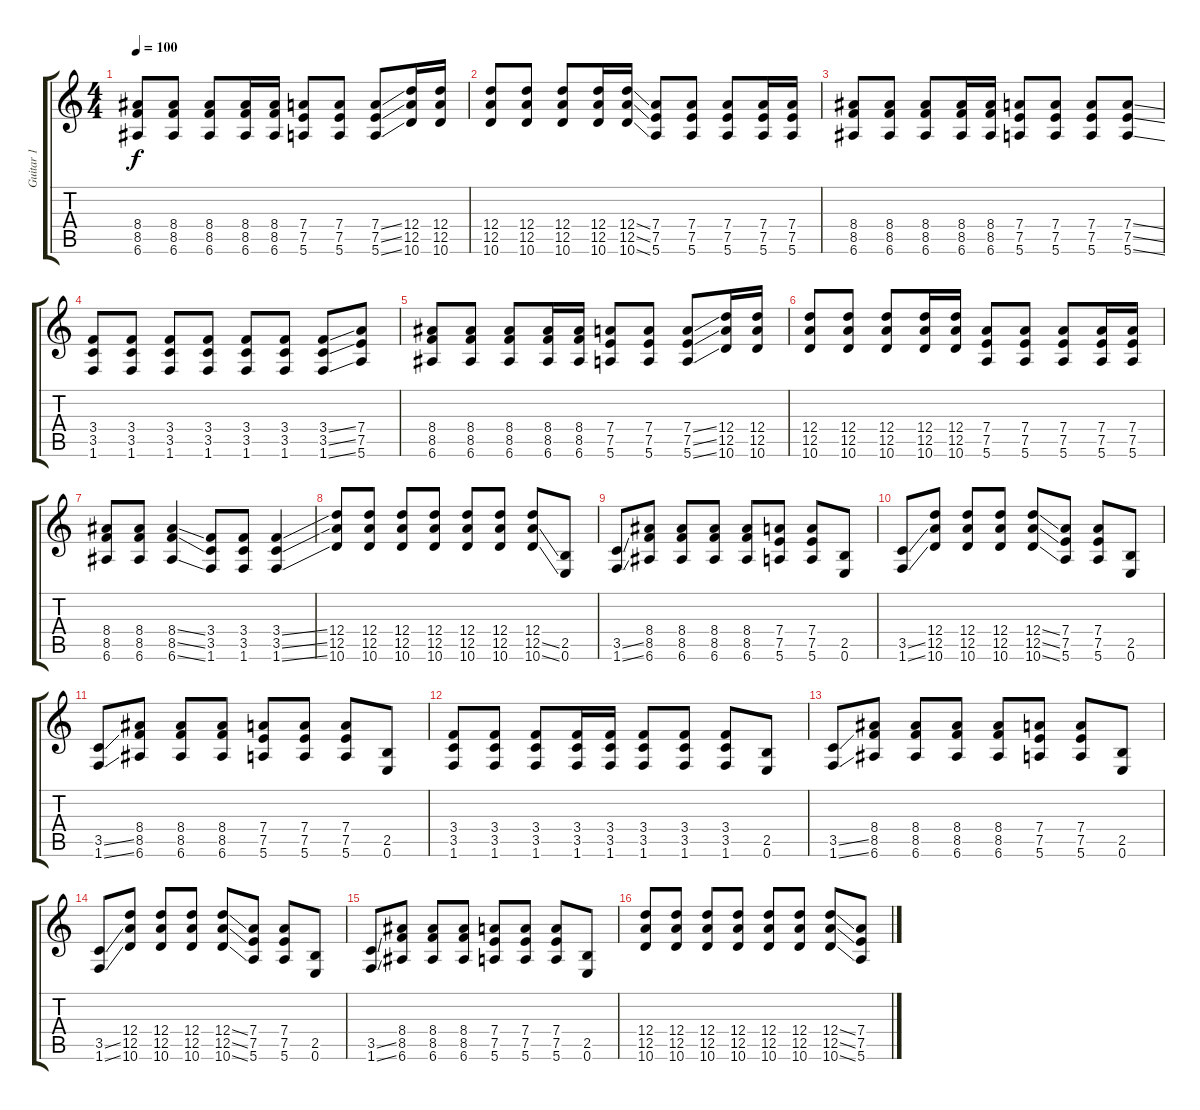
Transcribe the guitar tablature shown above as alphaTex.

\track ("Guitar 1" "Guitar 1") {instrument overdrivenguitar}
\staff {score tabs}
\tuning (E4 B3 G3 D3 A2 E2) {hide}
\ts (4 4)
\tempo 100
\clef g2
\ks c
(8.4 8.5 6.6).8{dy f} (8.4 8.5 6.6).8 (8.4 8.5 6.6).8 (8.4 8.5 6.6).16 (8.4 8.5 6.6).16 (7.4 7.5 5.6).8 (7.4 7.5 5.6).8 (7.4{ss} 7.5{ss} 5.6{ss}).8 (12.4 12.5 10.6).16 (12.4 12.5 10.6).16 |
(12.4 12.5 10.6).8 (12.4 12.5 10.6).8 (12.4 12.5 10.6).8 (12.4 12.5 10.6).16 (12.4{ss} 12.5{ss} 10.6{ss}).16 (7.4 7.5 5.6).8 (7.4 7.5 5.6).8 (7.4 7.5 5.6).8 (7.4 7.5 5.6).16 (7.4 7.5 5.6).16 |
(8.4 8.5 6.6).8 (8.4 8.5 6.6).8 (8.4 8.5 6.6).8 (8.4 8.5 6.6).16 (8.4 8.5 6.6).16 (7.4 7.5 5.6).8 (7.4 7.5 5.6).8 (7.4 7.5 5.6).8 (7.4{ss} 7.5{ss} 5.6{ss}).8 |
(3.4 3.5 1.6).8 (3.4 3.5 1.6).8 (3.4 3.5 1.6).8 (3.4 3.5 1.6).8 (3.4 3.5 1.6).8 (3.4 3.5 1.6).8 (3.4{ss} 3.5{ss} 1.6{ss}).8 (7.4 7.5 5.6).8 |
(8.4 8.5 6.6).8 (8.4 8.5 6.6).8 (8.4 8.5 6.6).8 (8.4 8.5 6.6).16 (8.4 8.5 6.6).16 (7.4 7.5 5.6).8 (7.4 7.5 5.6).8 (7.4{ss} 7.5{ss} 5.6{ss}).8 (12.4 12.5 10.6).16 (12.4 12.5 10.6).16 |
(12.4 12.5 10.6).8 (12.4 12.5 10.6).8 (12.4 12.5 10.6).8 (12.4 12.5 10.6).16 (12.4 12.5 10.6).16 (7.4 7.5 5.6).8 (7.4 7.5 5.6).8 (7.4 7.5 5.6).8 (7.4 7.5 5.6).16 (7.4 7.5 5.6).16 |
(8.4 8.5 6.6).8 (8.4 8.5 6.6).8 (8.4{ss} 8.5{ss} 6.6{ss}).4 (3.4 3.5 1.6).8 (3.4 3.5 1.6).8 (3.4{ss} 3.5{ss} 1.6{ss}).4 |
(12.4 12.5 10.6).8 (12.4 12.5 10.6).8 (12.4 12.5 10.6).8 (12.4 12.5 10.6).8 (12.4 12.5 10.6).8 (12.4 12.5 10.6).8 (12.4 12.5{ss} 10.6{ss}).8 (2.5 0.6).8 |
(3.5{ss} 1.6{ss}).8 (8.4 8.5 6.6).8 (8.4 8.5 6.6).8 (8.4 8.5 6.6).8 (8.4 8.5 6.6).8 (7.4 7.5 5.6).8 (7.4 7.5 5.6).8 (2.5 0.6).8 |
(3.5{ss} 1.6{ss}).8 (12.4 12.5 10.6).8 (12.4 12.5 10.6).8 (12.4 12.5 10.6).8 (12.4{ss} 12.5{ss} 10.6{ss}).8 (7.4 7.5 5.6).8 (7.4 7.5 5.6).8 (2.5 0.6).8 |
(3.5{ss} 1.6{ss}).8 (8.4 8.5 6.6).8 (8.4 8.5 6.6).8 (8.4 8.5 6.6).8 (7.4 7.5 5.6).8 (7.4 7.5 5.6).8 (7.4 7.5 5.6).8 (2.5 0.6).8 |
(3.4 3.5 1.6).8 (3.4 3.5 1.6).8 (3.4 3.5 1.6).8 (3.4 3.5 1.6).16 (3.4 3.5 1.6).16 (3.4 3.5 1.6).8 (3.4 3.5 1.6).8 (3.4 3.5 1.6).8 (2.5 0.6).8 |
(3.5{ss} 1.6{ss}).8 (8.4 8.5 6.6).8 (8.4 8.5 6.6).8 (8.4 8.5 6.6).8 (8.4 8.5 6.6).8 (7.4 7.5 5.6).8 (7.4 7.5 5.6).8 (2.5 0.6).8 |
(3.5{ss} 1.6{ss}).8 (12.4 12.5 10.6).8 (12.4 12.5 10.6).8 (12.4 12.5 10.6).8 (12.4{ss} 12.5{ss} 10.6{ss}).8 (7.4 7.5 5.6).8 (7.4 7.5 5.6).8 (2.5 0.6).8 |
(3.5{ss} 1.6{ss}).8 (8.4 8.5 6.6).8 (8.4 8.5 6.6).8 (8.4 8.5 6.6).8 (7.4 7.5 5.6).8 (7.4 7.5 5.6).8 (7.4 7.5 5.6).8 (2.5 0.6).8 |
(12.4 12.5 10.6).8 (12.4 12.5 10.6).8 (12.4 12.5 10.6).8 (12.4 12.5 10.6).8 (12.4 12.5 10.6).8 (12.4 12.5 10.6).8 (12.4{ss} 12.5{ss} 10.6{ss}).8 (7.4 7.5 5.6).8
